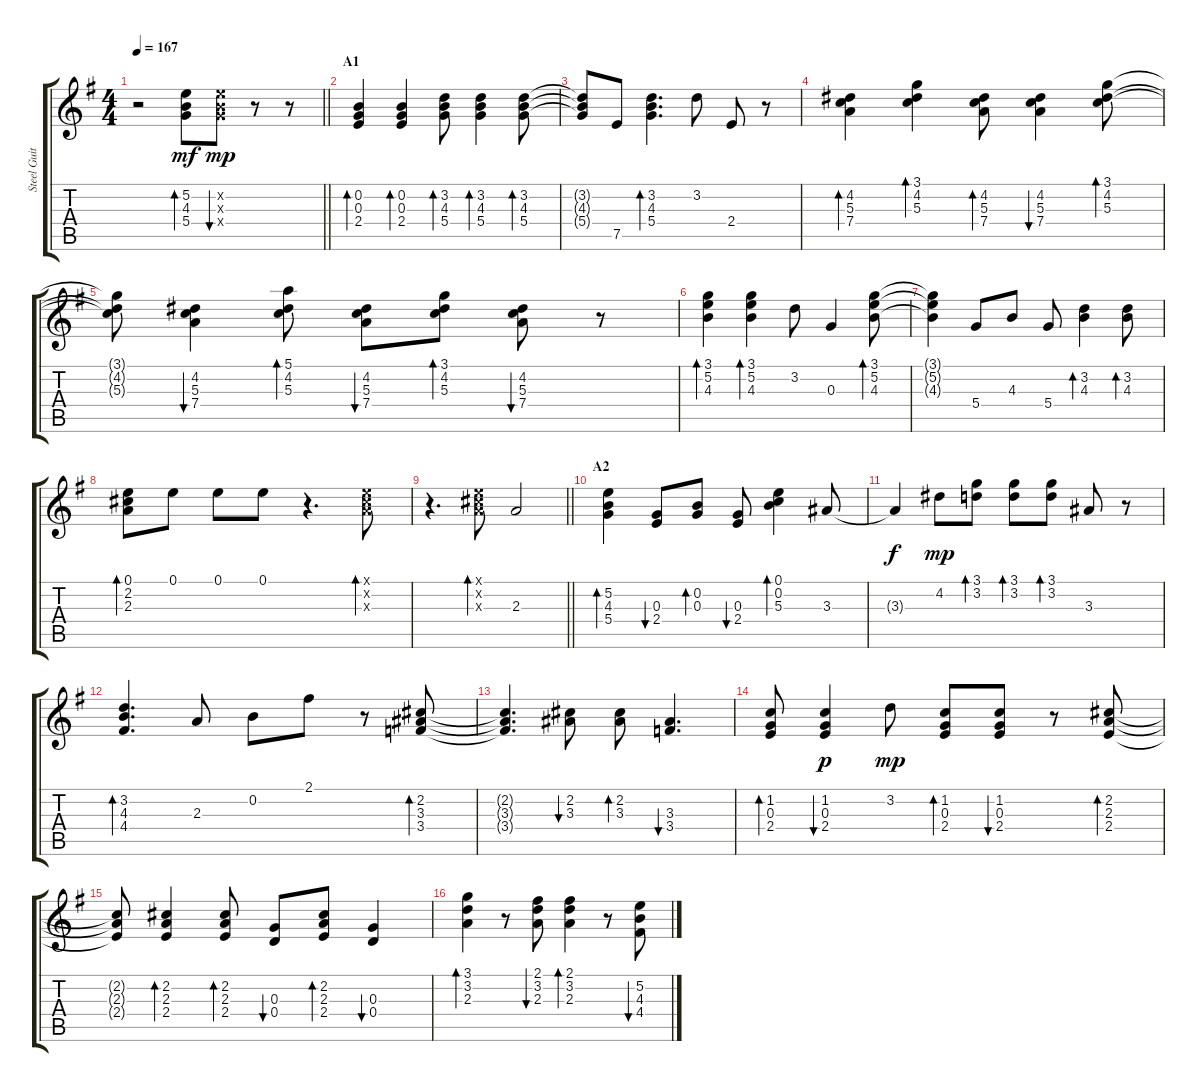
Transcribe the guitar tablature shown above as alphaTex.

\track ("Steel Guitar (L)" "Steel Guit") {instrument acousticguitarsteel}
\staff {score tabs}
\tuning (E4 B3 G3 D3 A2 E2) {hide}
\ts (4 4)
\tempo 167
\clef g2
\barLineRight lightlight
\ks g
r.2{dy p} (5.2 4.3 5.4).8{bd 60 dy mf} (5.2{x} 4.3{x} 5.4{x}).8{bu 60 dy mp} r.8 r.8 |
\section ("" "A1")
(0.2 0.3 2.4).4{bd 60} (0.2 0.3 2.4).4{bd 60} (3.2 4.3 5.4).8{bd 60} (3.2 4.3 5.4).4{bd 60} (3.2 4.3 5.4).8{bd 60} |
(3.2{t} 4.3{t} 5.4{t}).8 7.5.8 (3.2 4.3 5.4).4{d bd 60} 3.2.8 2.4.8 r.8 |
(4.2 5.3 7.4).4{bd 60} (3.1 4.2 5.3).4{bd 60} (4.2 5.3 7.4).8{bd 60} (4.2 5.3 7.4).4{bu 60} (3.1 4.2 5.3).8{bd 60} |
(3.1{t} 4.2{t} 5.3{t}).8 (4.2 5.3 7.4).4{bu 60} (5.1 4.2 5.3).8{bd 60} (4.2 5.3 7.4).8{bu 60} (3.1 4.2 5.3).8{bd 60} (4.2 5.3 7.4).8{bu 60} r.8 |
(3.1 5.2 4.3).4{bd 60} (3.1 5.2 4.3).4{bd 60} 3.2.8 0.3.4 (3.1 5.2 4.3).8{bd 60} |
(3.1{t} 5.2{t} 4.3{t}).4 5.4.8 4.3.8 5.4.8 (3.2 4.3).4{bd 60} (3.2 4.3).8{bd 60} |
(0.1 2.2 2.3).8{bd 60} 0.1.8 0.1.8 0.1.8 r.4{d} (0.1{x} 2.2{x} 2.3{x}).8{bd 60} |
\barLineRight lightlight
r.4{d} (0.1{x} 2.2{x} 2.3{x}).8{bd 60} 2.3.2 |
\section ("" "A2")
(5.2 4.3 5.4).4{bd 60} (0.3 2.4).8{bu 60} (0.2 0.3).8{bd 60} (0.3 2.4).8{bu 60} (0.1 0.2 5.3).4{bd 60} 3.3.8 |
3.3{t}.4{dy f} 4.2.8{dy mp} (3.1 3.2).8{bd 60} (3.1 3.2).8{bd 60} (3.1 3.2).8{bd 60} 3.3.8 r.8 |
(3.2 4.3 4.4).4{d bd 60} 2.3.8 0.2.8 2.1.8 r.8 (2.2 3.3 3.4).8{bd 60} |
(2.2{t} 3.3{t} 3.4{t}).4{d} (2.2 3.3).8{bu 60} (2.2 3.3).8{bd 60} (3.3 3.4).4{d bu 60} |
(1.2 0.3 2.4).8{bd 60} (1.2 0.3 2.4).4{bu 60 dy p} 3.2.8{dy mp} (1.2 0.3 2.4).8{bd 60} (1.2 0.3 2.4).8{bu 60} r.8 (2.2 2.3 2.4).8{bd 60} |
(2.2{t} 2.3{t} 2.4{t}).8 (2.2 2.3 2.4).4{bd 60} (2.2 2.3 2.4).8{bd 60} (0.3 0.4).8{bu 60} (2.2 2.3 2.4).8{bd 60} (0.3 0.4).4{bu 60} |
(3.1 3.2 2.3).4{bd 60} r.8 (2.1 3.2 2.3).8{bu 60} (2.1 3.2 2.3).4{bd 60} r.8 (5.2 4.3 4.4).8{bu 60}
